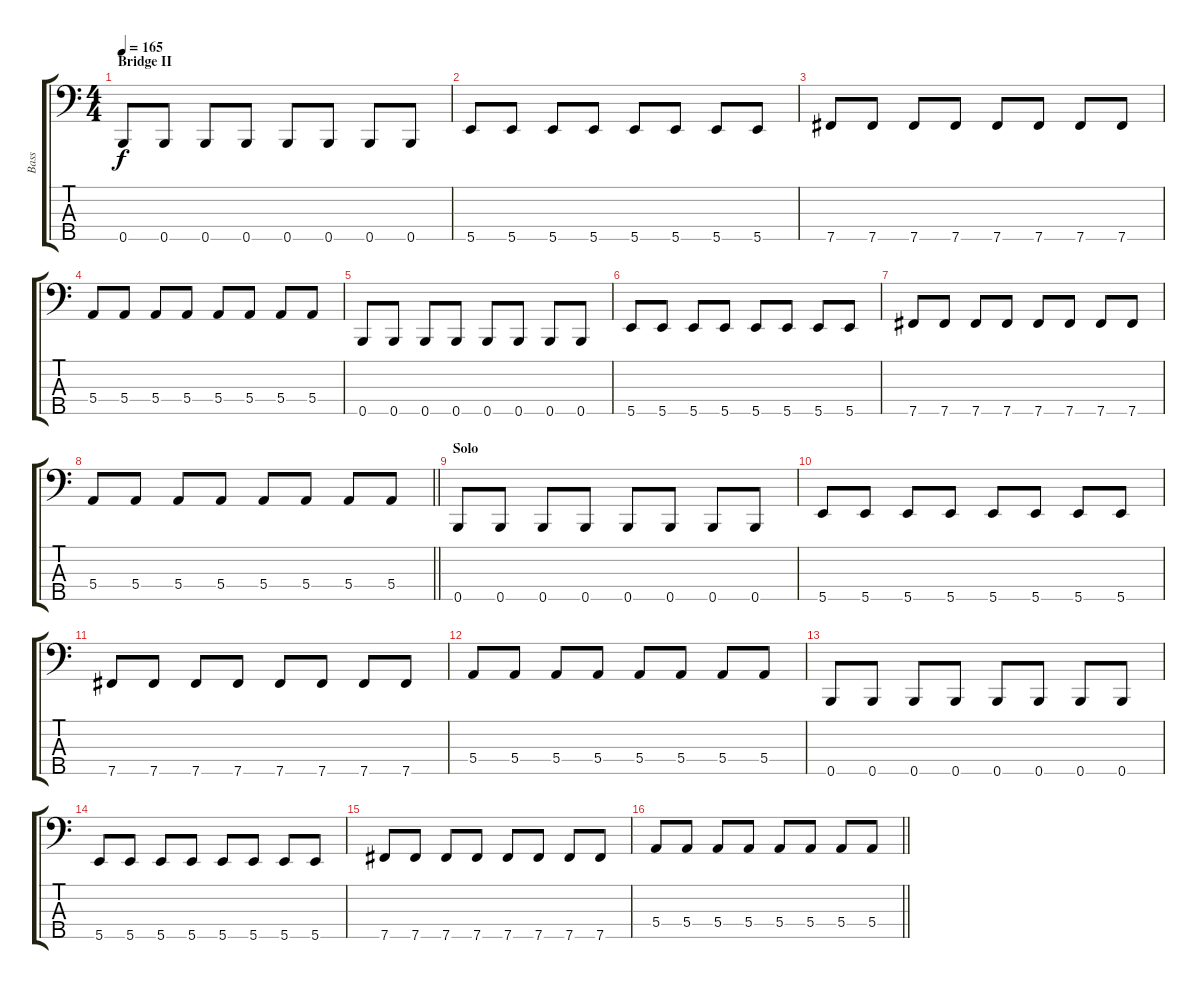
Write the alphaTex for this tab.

\track ("Bass" "Bass") {instrument electricbasspick}
\staff {score tabs}
\tuning (G2 D2 A1 E1 B0) {hide}
\ts (4 4)
\section ("" "Bridge II")
\tempo 165
\clef f4
\ks c
0.5.8{dy f} 0.5.8 0.5.8 0.5.8 0.5.8 0.5.8 0.5.8 0.5.8 |
5.5.8 5.5.8 5.5.8 5.5.8 5.5.8 5.5.8 5.5.8 5.5.8 |
7.5.8 7.5.8 7.5.8 7.5.8 7.5.8 7.5.8 7.5.8 7.5.8 |
5.4.8 5.4.8 5.4.8 5.4.8 5.4.8 5.4.8 5.4.8 5.4.8 |
0.5.8 0.5.8 0.5.8 0.5.8 0.5.8 0.5.8 0.5.8 0.5.8 |
5.5.8 5.5.8 5.5.8 5.5.8 5.5.8 5.5.8 5.5.8 5.5.8 |
7.5.8 7.5.8 7.5.8 7.5.8 7.5.8 7.5.8 7.5.8 7.5.8 |
\barLineRight lightlight
5.4.8 5.4.8 5.4.8 5.4.8 5.4.8 5.4.8 5.4.8 5.4.8 |
\section ("" "Solo")
0.5.8 0.5.8 0.5.8 0.5.8 0.5.8 0.5.8 0.5.8 0.5.8 |
5.5.8 5.5.8 5.5.8 5.5.8 5.5.8 5.5.8 5.5.8 5.5.8 |
7.5.8 7.5.8 7.5.8 7.5.8 7.5.8 7.5.8 7.5.8 7.5.8 |
5.4.8 5.4.8 5.4.8 5.4.8 5.4.8 5.4.8 5.4.8 5.4.8 |
0.5.8 0.5.8 0.5.8 0.5.8 0.5.8 0.5.8 0.5.8 0.5.8 |
5.5.8 5.5.8 5.5.8 5.5.8 5.5.8 5.5.8 5.5.8 5.5.8 |
7.5.8 7.5.8 7.5.8 7.5.8 7.5.8 7.5.8 7.5.8 7.5.8 |
\barLineRight lightlight
5.4.8 5.4.8 5.4.8 5.4.8 5.4.8 5.4.8 5.4.8 5.4.8
